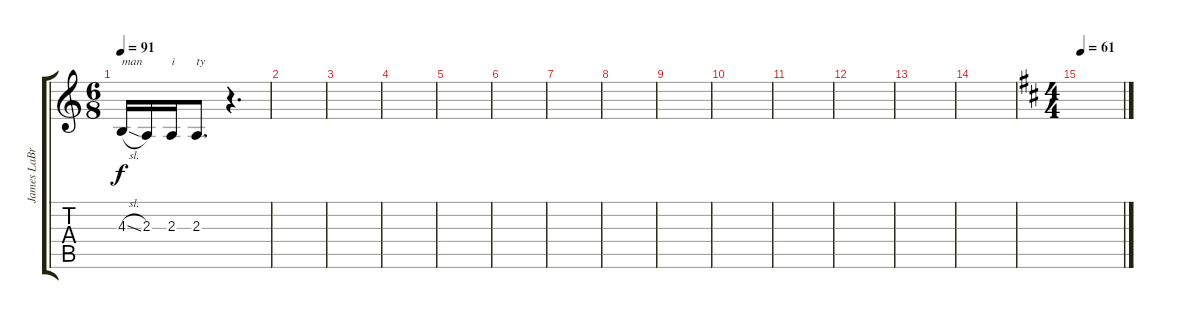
\track ("James LaBrie - Vocals" "James LaBr") {instrument bassoon}
\staff {score tabs}
\tuning (E4 B3 G3 D3 A2 D2) {hide}
\ts (6 8)
\tempo 91
\clef g2
\ks aminor
4.3{sl}.16{txt "man" dy f} 2.3.16 2.3.16{txt "i"} 2.3.8{d txt "ty"} r.4{d} |
|
|
|
|
|
|
|
|
|
|
|
|
|
\ts (4 4)
\tempo 61
\ks bminor
